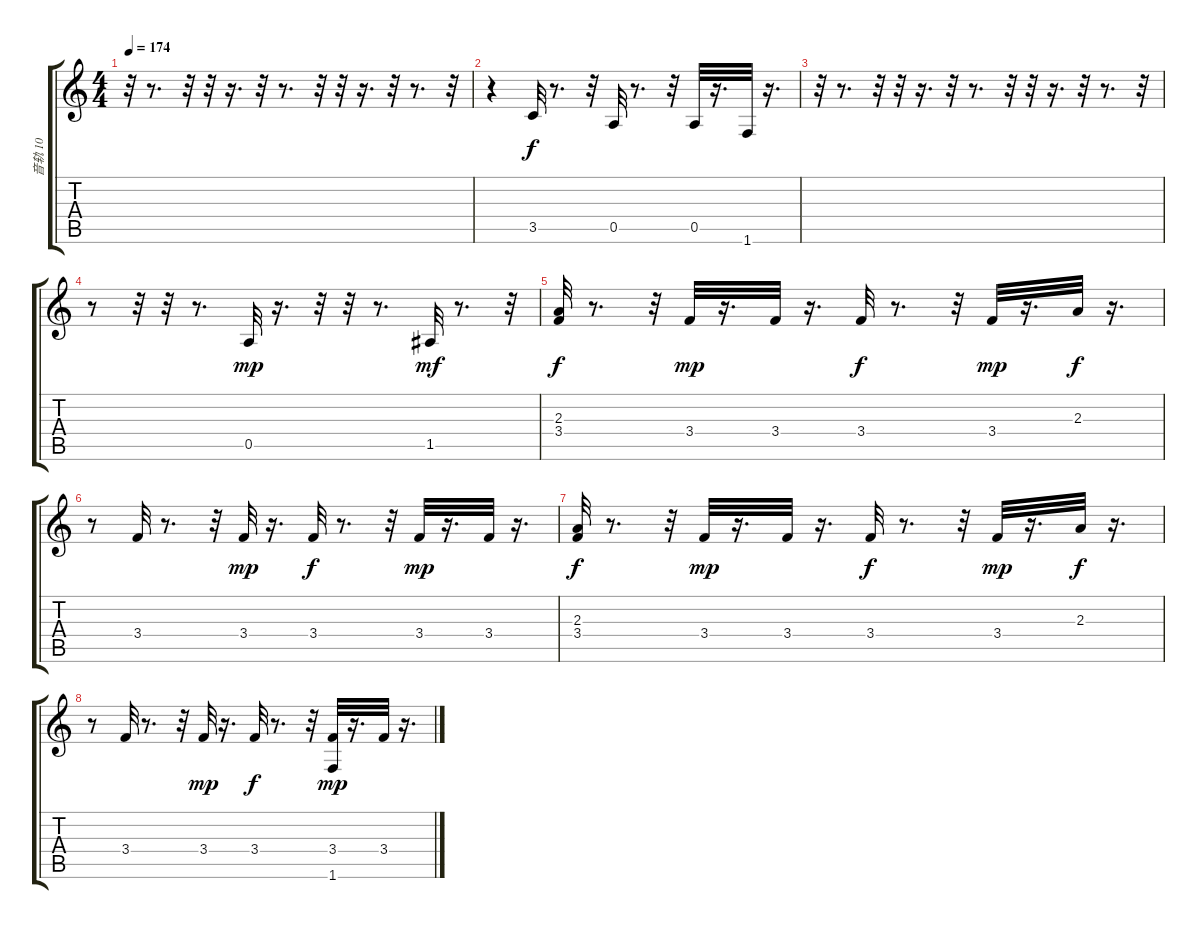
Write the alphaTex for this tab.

\track ("音轨 10" "音轨 10") {instrument acousticguitarsteel}
\staff {score tabs}
\tuning (E4 B3 G3 D3 A2 E2) {hide}
\ts (4 4)
\tempo 174
\clef g2
\ks c
r.32{dy mf} r.8{d} r.32 r.32 r.16{d} r.32 r.8{d} r.32 r.32 r.16{d} r.32 r.8{d} r.32 |
r.4 3.5.32{dy f} r.8{d} r.32 0.5.32 r.8{d} r.32 0.5.32 r.16{d} 1.6.32 r.16{d} |
r.32 r.8{d} r.32 r.32 r.16{d} r.32 r.8{d} r.32 r.32 r.16{d} r.32 r.8{d} r.32 |
r.8 r.32 r.32 r.8{d} 0.5.32{dy mp} r.16{d} r.32 r.32 r.8{d} 1.5.32{dy mf} r.8{d} r.32 |
(2.3 3.4).32{dy f} r.8{d} r.32 3.4.32{dy mp} r.16{d} 3.4.32 r.16{d} 3.4.32{dy f} r.8{d} r.32 3.4.32{dy mp} r.16{d} 2.3.32{dy f} r.16{d} |
r.8 3.4.32 r.8{d} r.32 3.4.32{dy mp} r.16{d} 3.4.32{dy f} r.8{d} r.32 3.4.32{dy mp} r.16{d} 3.4.32 r.16{d} |
(2.3 3.4).32{dy f} r.8{d} r.32 3.4.32{dy mp} r.16{d} 3.4.32 r.16{d} 3.4.32{dy f} r.8{d} r.32 3.4.32{dy mp} r.16{d} 2.3.32{dy f} r.16{d} |
r.8 3.4.32 r.8{d} r.32 3.4.32{dy mp} r.16{d} 3.4.32{dy f} r.8{d} r.32 (3.4 1.6).32{dy mp} r.16{d} 3.4.32 r.16{d}
